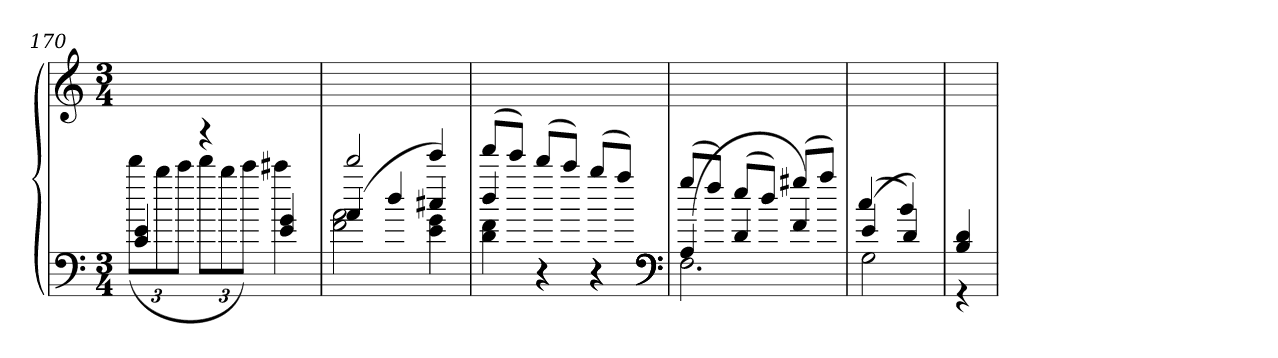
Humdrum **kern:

**kern	**kern
*part1	*part1
*staff2	*staff1
*clefF4	*clefG2
*k[]	*k[]
*M3/4	*M3/4
=170	=170
*^	*
4c 4e	(12dddL	2.ryy
.	12bb	.
.	12cccJ	.
4r	12dddL	.
.	12bb	.
.	12cccJ)	.
4e 4g	4ccc#X	.
=171	=171	=171
*	*^	*
(4a	2f 2a	2ddd	2.ryy
4dd	.	.	.
4cc#X)	4e 4g	4eee	.
=172	=172	=172	=172
4dd	4d 4f	(8fffL	2.ryy
.	.	8eeeJ)	.
4r	4r	(8dddL	.
.	.	8cccJ)	.
4r	4r	(8bbL	.
.	.	8aaJ)	.
*clefF4	*	*	*
=173	=173	=173	=173
(4A	2.F	(8ggL	2.ryy
.	.	8ffJ)	.
4d	.	(8eeL	.
.	.	8ddJ)	.
4f)	.	(8gg#XL	.
.	.	8aaJ)	.
=174	=174	=174	=174
(4e	2G	(4cc	2ryy
4d)	.	4b)	.
*	*v	*v	*
=	=	=
4B 4d	4r	4ryy
*v	*v	*
=	=
*-	*-
